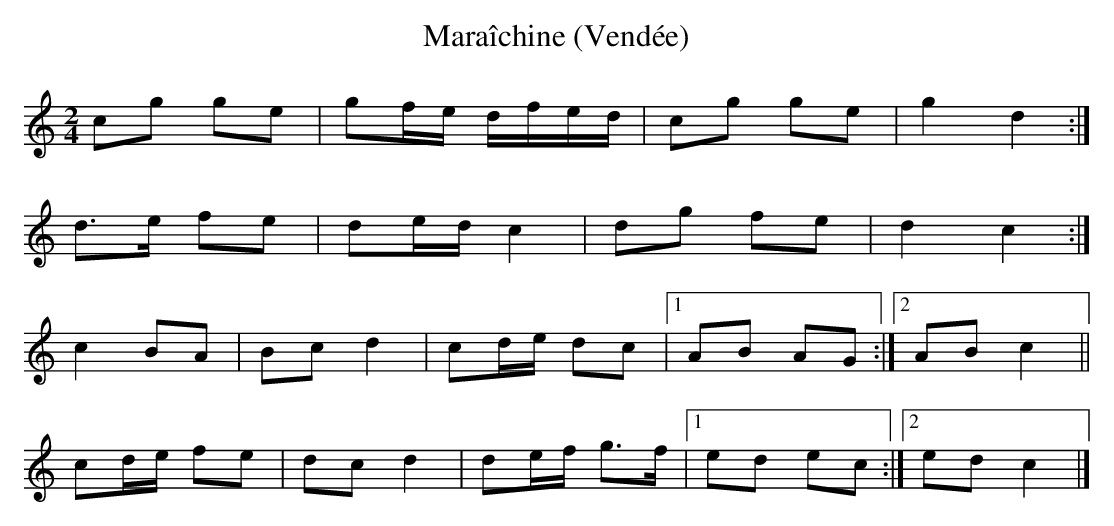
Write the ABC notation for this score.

X:1
T:Maraîchine (Vendée)
L:1/8
M:2/4
K:C
cg ge|gf/e/ d/f/e/d/|cg ge|g2 d2:|
d>e fe|de/d/ c2|dg fe|d2 c2:|
c2 BA|Bc d2|cd/e/ dc|1 AB AG:|2 AB c2||
cd/e/ fe|dc d2|de/f/ g>f|1ed ec:|2 ed c2|]
